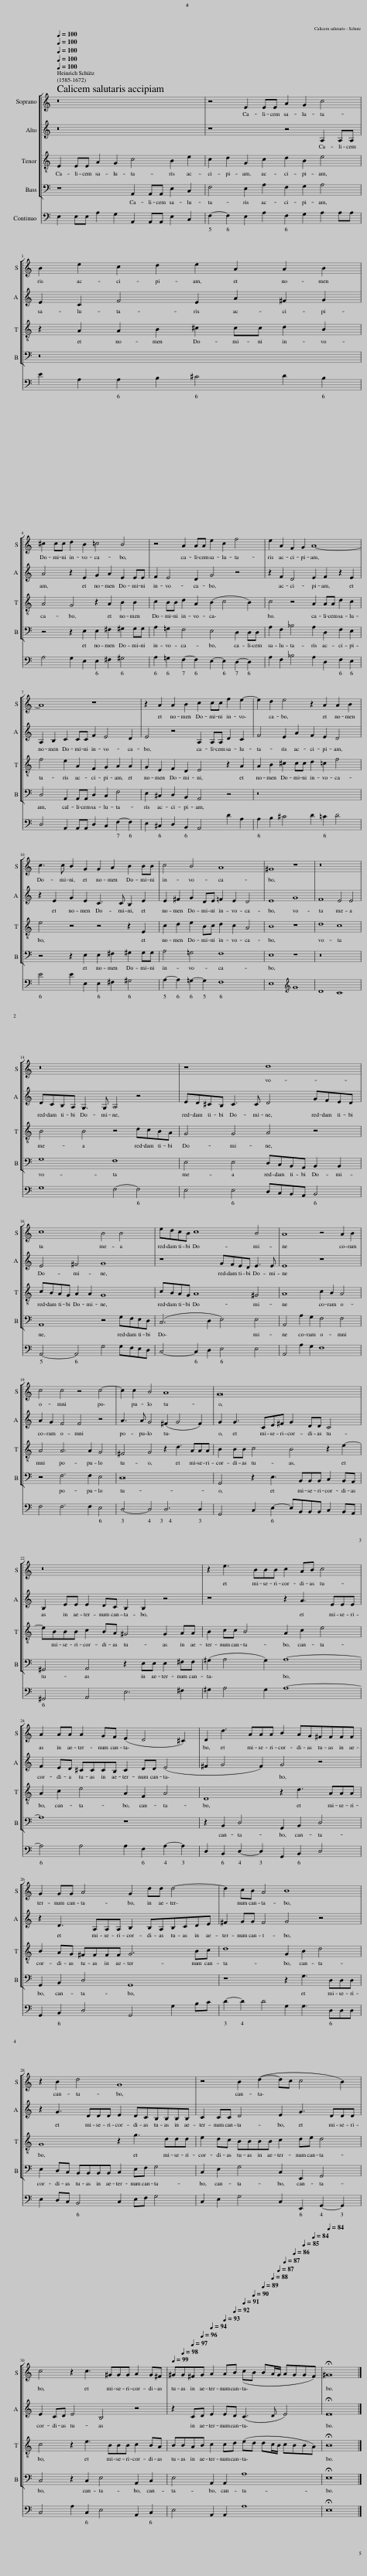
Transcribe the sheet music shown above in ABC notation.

X:1
%%score [ 1 2 3 4 ] 5
L:1/8
Q:1/4=100
M:none
I:linebreak $
K:C
V:1 treble
V:2 treble
V:3 treble-8
V:4 bass
V:5 bass
V:1
 z16 | z4 E2 EE A2 G2 c4 |$ B2 e2 c2 d2 e2 A2 A2 B2 |$ ^c2 cc d2 B2 =c4 B4 | z4 A2 AA e2 c2 f4 | %5
 e2 A2 F2 G2 A8- |$ A8 z8 | z2 A2 A2 B2 c2 cc f2 e2- | e2 d2 e4 z2 A2 A2 B2 |$ c3 c B2 G2 G2 A2 B2 BB | %10
 c4 B4 A8 | ^G8 z8 | z16 |$ z16 | z8 d8 |$ %15
 c8 B4 B4 | edcB c8 B4 | A8 z4 A2 B2 |$ c4 c4 z4 c4- | c2 c2 B4 A8 | %20
 G16 |$ z16 | z2 e3 BBB c2 AB c4 |$ A2 AA A2 GF (E2 D4 ^C2) | D2 d3 AAA B2 AG^FFFF |$ %25
 G2 GG A4 G2 dd d4- | d2 cB A4 B8 |$ z2 B2 d4 G8 | z4 B2 (d2- dc c4 B2) |$ c4 z2 c3 ^GGG A2 G^F | %30
[Q:1/4=99] ^G[Q:1/4=98]G[Q:1/4=97]^F[Q:1/4=96]G[Q:1/4=94] A2[Q:1/4=93] A[Q:1/4=92]B[Q:1/4=91] (c[Q:1/4=90]B[Q:1/4=89] B[Q:1/4=88]A/[Q:1/4=87]G/[Q:1/4=87] A[Q:1/4=86]G[Q:1/4=85]G[Q:1/4=84]F) |[Q:1/4=84] !fermata!^G16 |] %32
V:2
 z16 | z8 z4 A,2 A,A, |$ E2 C2 F4 E2 A2 ^F2 G2 |$ A4 z2 E2 G2 A2 E2 EE | F2 E4 D2 G4 z4 | %5
 z2 F2 D4 E2 F2 z2 E2 |$ A,2 B,2 C2 CC F2 E4 D2 | E4 z4 A,2 A,A, D2 C2 | F4 E2 A2 F2 E2 D4 |$ z2 E2 G2 E2 C3 C B,2 E2 | %10
 E2 ^F2 G2 DE =F2 E2 D4 | E8 G8 | F8 E4 E4 |$ DCB,A, G,3 G, A,4 z4 | ED^CB, C3 C D4 GFED |$ %15
 E4 ^F4 G8 | z8 GFED E3 E | E8 z8 |$ A2 G2 F4 F4 z4 | A3 A G4 (^F2 G4 F2) | %20
 G2 G3 CE^F G2 DD C4 |$ B,2 EE E2 DC B,2 B,2 z4 | z8 z2 A3 EEE |$ F2 ED ^CCCB, C2 DD (E4 | ^F2 G4 F2) G4 z4 |$ %25
 z2 D3 A,A,A, B,2 B,A,B,CDE | ^F2 GG F4 G4 z4 |$ z2 G3 DDD E2 DCB,B,B,B, | C2 CC D4 E2 G3 DDD |$ E2 CD E4 B,4 z4 | %30
 z2 CD E2 ED (C3 D E4) | !fermata!E16 |] %32
V:3
 E2 EE A2 G2 c4 B2 e2 | c2 d2 G2 c2 d2 B2 e4 |$ z2 A2 A2 B2 ^c2 cc d2 B2 |$ A4 G4 z2 A2 B2 B2 | c2 BB d2 A2 (B2 c4 B2) | %5
 c4 z4 A2 AA d2 c2 |$ f4 e2 A2 F2 G2 A2 A2 | G2 E2 F2 D2 E4 z2 A2 | A2 B2 ^c2 cc d2 =c2 f4 |$ e4 z4 z4 z2 E2 | %10
 c2 d2 e2 Bc d2 c2 A4 | B8 z8 | d8 c8 |$ B4 B4 z4 dcBA | G4 G4 A4 z4 |$ %15
 cBAG A2 A2 G8 | cBAG A8 ^G4 | A8 c2 B2 A4 |$ A4 A6 A2 G4 | ^F4 G4 z2 d3 AAA | %20
 B2 BB c4 B4 z2 e2- |$ eBBB c2 BA ^G4 G2 AA | B2 cc B4 A2 c2 e4 |$ A2 c2 e4 A2 F2 A4 | D8 z2 d3 AAA |$ %25
 B2 AG ^FFFF G6 Bc | d8 G2 B2 d4 |$ G8 z2 g3 ddd | e2 dc BBBB c2 de d4 |$ c4 z2 e3 BBB c2 BA | %30
 BBAB c2 cd (ed dc/B/ cBBA) | !fermata!B16 |] %32
V:4
 z8 A,,2 A,,A,, E,2 C,2 | F,4 E,2 A,2 F,2 G,2 A,4 |$ z16 |$ z4 z2 E,2 E,2 ^F,2 ^G,2 G,G, | A,2 =G,2 F,4 E,4 D,2 D,D, | %5
 A,2 F,2 _B,4 A,2 D,2 F,2 E,2 |$ D,4 A,,2 A,,A,, D,2 C,2 F,4 | E,2 ^C,2 D,2 B,,2 A,,4 z4 | z16 |$ z4 z2 E,2 E,2 ^F,2 ^G,2 G,G, | %10
 A,4 =G,4 F,8 | E,8 z8 | z16 |$ G,8 F,8 | E,4 E,4 D,C,B,,A,, B,,2 B,,2 |$ %15
 A,,8 z4 G,F,E,D, | (C,6 D,2 E,4) E,4 | A,,4 A,2 G,2 F,4 F,4 |$ z4 F,6 F,2 E,4 | D,16 | %20
 G,,4 z2 E,3 B,,B,,B,, C,2 B,,A,, |$ ^G,,4 A,,4 z2 E,E, E,2 ^F,F, | (^G,2 A,4 G,2) A,8- |$ A,8 z8 | z2 B,,2 D,4 G,,2 B,,2 D,4 |$ %25
 G,,2 B,,2 D,4 G,,8 | z8 z2 G,3 D,D,D, |$ E,2 D,C, B,,B,,B,,B,, C,2 E,F, G,4 | C,2 E,2 G,4 C,2 E,,2 G,,4 |$ C,4 z2 C,2 E,4 A,,2 C,2 | %30
 E,4 A,,2 A,,2 A,8 | !fermata!E,16 |] %32
V:5
 E,2 E,E, A,2 G,2 A,,2 A,,A,, E,2 C,2 | F,2- F,2 E,2 A,2 F,2 G,2 A,2 A,A, |$ E2 A,2 A,2 B,2 ^C4 D2 B,2 |$ A,4 G,2 E,2 E,2 ^F,2 ^G,4 | A,2 =G,2 F,2- F,2 E,2- E,2 D,2- D,2 | %5
 A,2 F,2 _B,4 A,2 D,2 F,2 E,2 |$ D,4 A,,2 A,,A,, D,2 C,2 F,2- F,2 | E,2 ^C,2 D,2 B,,2 A,,4 D2 A,2 | A,2 B,2 ^C4 D2 =C2 D4 |$ E4 E2 E,2 E,2 ^F,2 ^G,4 | %10
 A,2- A,2 =G,2- G,2 F,8 | E,8[K:treble] G8 | D8 C8 |$ G,8 F,4- F,4 | E,4 E,4 D,C,B,,A,, B,,4 |$ %15
 A,,4- A,,4 G,4 G,F,E,D, | C,4- C,2 D,2 E,4 E,4 | A,,4 A,2 G,2 F,8 |$ F,4 F,6 F,2 E,4 | D,4- D,4 D,6 D,2 | %20
 G,,4 C,2 E,2- E,B,,B,,B,, C,2 B,,A,, |$ ^G,,4 A,,4 E,6 ^F,2 | ^G,2 A,4 G,2 A,8- |$ A,4 A,4 A,2 F,2 A,2- A,2 | D,2 B,,2 D,2- D,2 G,,2 B,,2 D,4 |$ %25
 G,,2 B,,2 D,4 G,,4 G,2 B,C | D2- D2 D4 G,2 G,3 D,D,D, |$ E,2 D,C, B,,4 C,2 E,F, G,4 | C,2 E,2 G,4 C,2 E,,2 G,,2- G,,2 |$ C,4 A,2 C,2 E,4 A,,2 C,2 | %30
 E,4 A,,2 A,,2 A,8 | !fermata!E,16 |] %32
